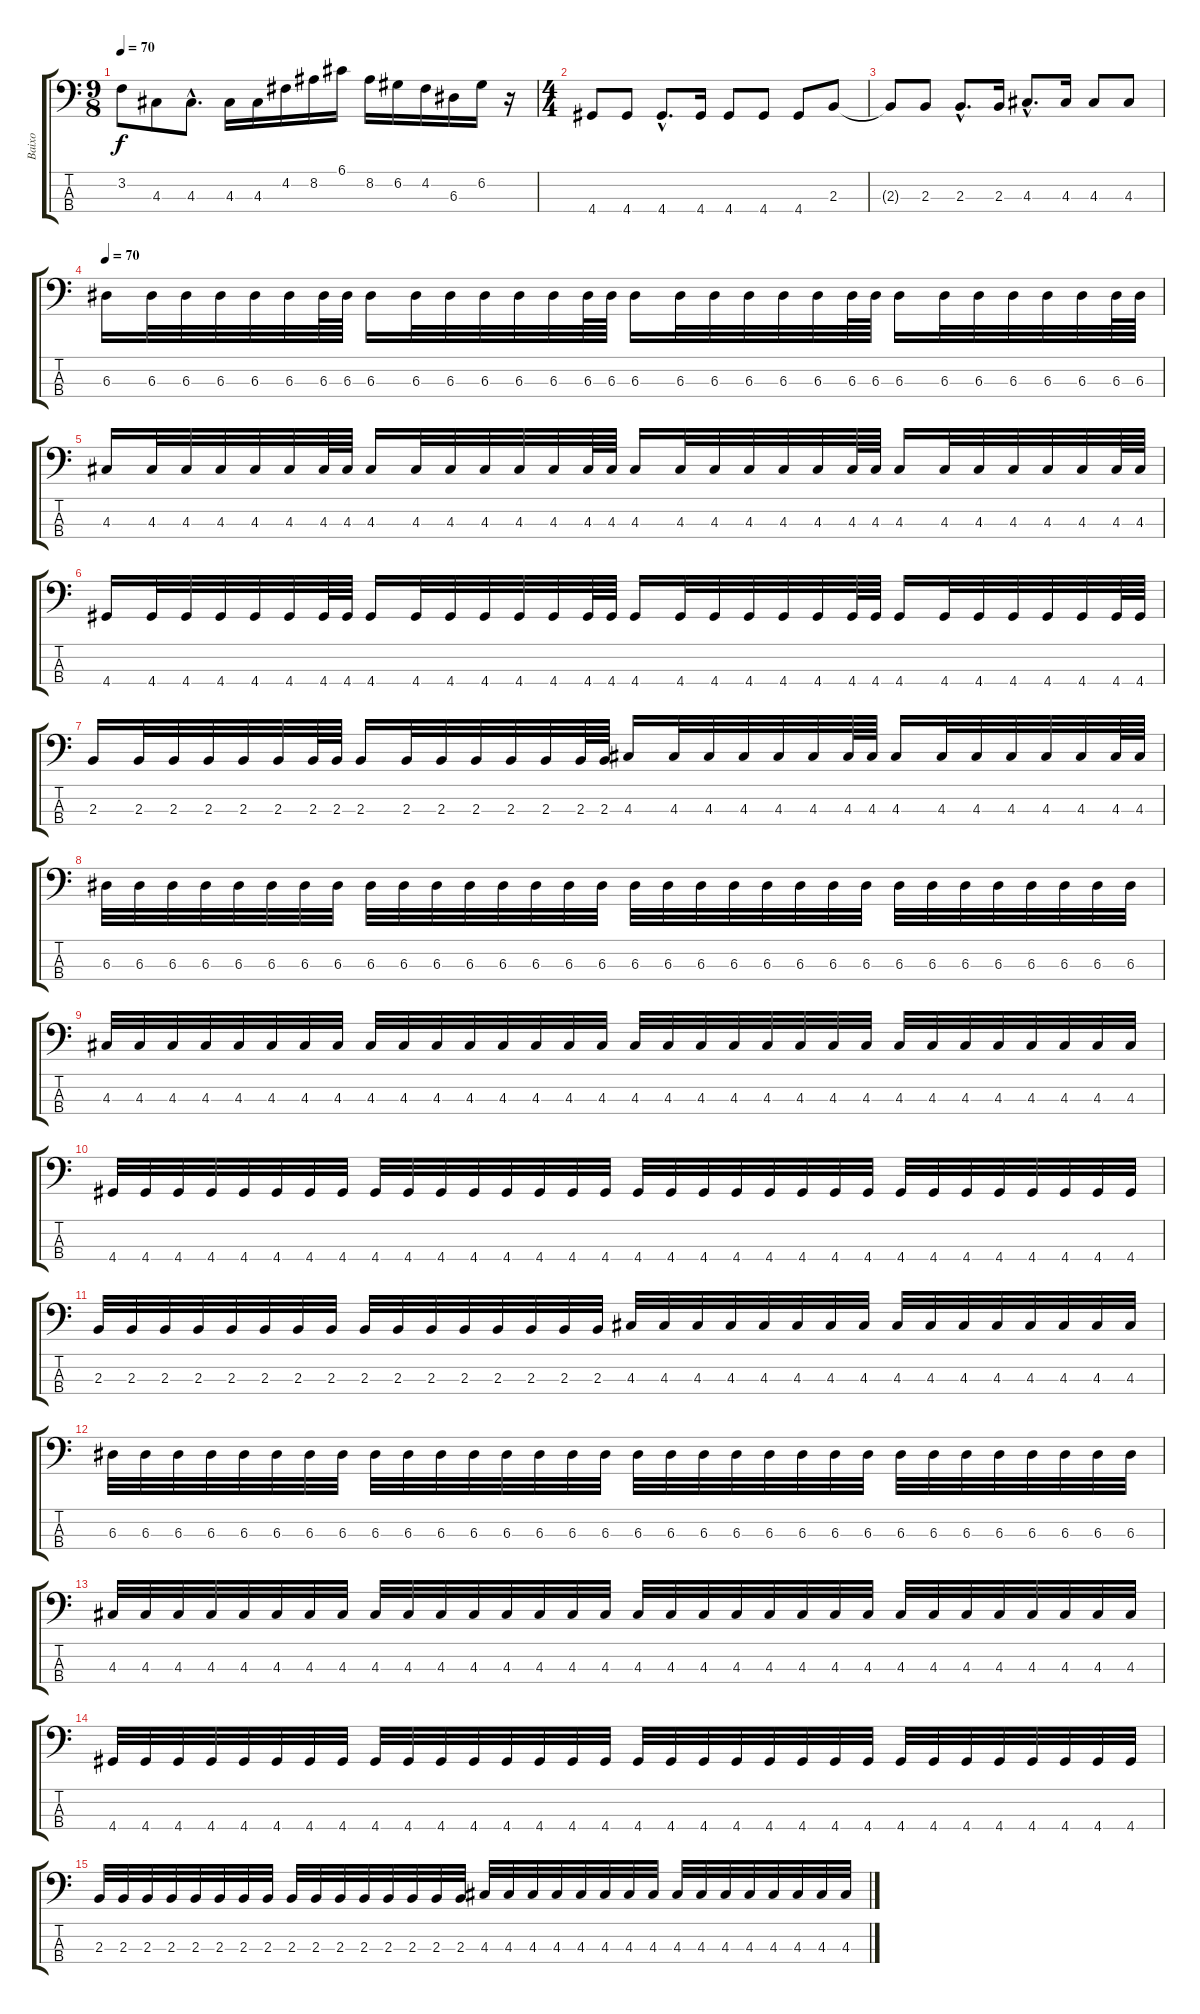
\track ("Baixo" "Baixo") {instrument electricbassfinger}
\staff {score tabs}
\tuning (G2 D2 A1 E1) {hide}
\ts (9 8)
\tempo 70
\clef f4
\ks c
3.2{t}.8{dy f} 4.3.8 4.3{hac}.8{d} 4.3.16 4.3.16 4.2.16 8.2.16 6.1.16 8.2.16 6.2.16 4.2.16 6.3.16 6.2.16 r.16 |
\ts (4 4)
4.4.8 4.4.8 4.4{hac}.8{d} 4.4.16 4.4.8 4.4.8 4.4.8 2.3.8 |
2.3{t}.8 2.3.8 2.3{hac}.8{d} 2.3.16 4.3{hac}.8{d} 4.3.16 4.3.8 4.3.8 |
\tempo 70
6.3.16 6.3.32 6.3.32 6.3.32 6.3.32 6.3.32 6.3.64 6.3.64 6.3.16 6.3.32 6.3.32 6.3.32 6.3.32 6.3.32 6.3.64 6.3.64 6.3.16 6.3.32 6.3.32 6.3.32 6.3.32 6.3.32 6.3.64 6.3.64 6.3.16 6.3.32 6.3.32 6.3.32 6.3.32 6.3.32 6.3.64 6.3.64 |
4.3.16 4.3.32 4.3.32 4.3.32 4.3.32 4.3.32 4.3.64 4.3.64 4.3.16 4.3.32 4.3.32 4.3.32 4.3.32 4.3.32 4.3.64 4.3.64 4.3.16 4.3.32 4.3.32 4.3.32 4.3.32 4.3.32 4.3.64 4.3.64 4.3.16 4.3.32 4.3.32 4.3.32 4.3.32 4.3.32 4.3.64 4.3.64 |
4.4.16 4.4.32 4.4.32 4.4.32 4.4.32 4.4.32 4.4.64 4.4.64 4.4.16 4.4.32 4.4.32 4.4.32 4.4.32 4.4.32 4.4.64 4.4.64 4.4.16 4.4.32 4.4.32 4.4.32 4.4.32 4.4.32 4.4.64 4.4.64 4.4.16 4.4.32 4.4.32 4.4.32 4.4.32 4.4.32 4.4.64 4.4.64 |
2.3.16 2.3.32 2.3.32 2.3.32 2.3.32 2.3.32 2.3.64 2.3.64 2.3.16 2.3.32 2.3.32 2.3.32 2.3.32 2.3.32 2.3.64 2.3.64 4.3.16 4.3.32 4.3.32 4.3.32 4.3.32 4.3.32 4.3.64 4.3.64 4.3.16 4.3.32 4.3.32 4.3.32 4.3.32 4.3.32 4.3.64 4.3.64 |
6.3.32 6.3.32 6.3.32 6.3.32 6.3.32 6.3.32 6.3.32 6.3.32 6.3.32 6.3.32 6.3.32 6.3.32 6.3.32 6.3.32 6.3.32 6.3.32 6.3.32 6.3.32 6.3.32 6.3.32 6.3.32 6.3.32 6.3.32 6.3.32 6.3.32 6.3.32 6.3.32 6.3.32 6.3.32 6.3.32 6.3.32 6.3.32 |
4.3.32{volume 11} 4.3.32 4.3.32 4.3.32 4.3.32 4.3.32 4.3.32 4.3.32 4.3.32 4.3.32 4.3.32 4.3.32 4.3.32 4.3.32 4.3.32 4.3.32 4.3.32 4.3.32 4.3.32 4.3.32 4.3.32 4.3.32 4.3.32 4.3.32 4.3.32 4.3.32 4.3.32 4.3.32 4.3.32 4.3.32 4.3.32 4.3.32 |
4.4.32 4.4.32 4.4.32 4.4.32 4.4.32 4.4.32 4.4.32 4.4.32 4.4.32 4.4.32 4.4.32 4.4.32 4.4.32 4.4.32 4.4.32 4.4.32 4.4.32 4.4.32 4.4.32 4.4.32 4.4.32 4.4.32 4.4.32 4.4.32 4.4.32 4.4.32 4.4.32 4.4.32 4.4.32 4.4.32 4.4.32 4.4.32 |
2.3.32{volume 9} 2.3.32 2.3.32 2.3.32 2.3.32 2.3.32 2.3.32 2.3.32 2.3.32 2.3.32 2.3.32 2.3.32 2.3.32 2.3.32 2.3.32 2.3.32 4.3.32 4.3.32 4.3.32 4.3.32 4.3.32 4.3.32 4.3.32 4.3.32 4.3.32 4.3.32 4.3.32 4.3.32 4.3.32 4.3.32 4.3.32 4.3.32 |
6.3.32 6.3.32 6.3.32 6.3.32 6.3.32 6.3.32 6.3.32 6.3.32 6.3.32 6.3.32 6.3.32 6.3.32 6.3.32 6.3.32 6.3.32 6.3.32 6.3.32 6.3.32 6.3.32 6.3.32 6.3.32 6.3.32 6.3.32 6.3.32 6.3.32{volume 5} 6.3.32 6.3.32 6.3.32 6.3.32 6.3.32 6.3.32 6.3.32 |
4.3.32 4.3.32 4.3.32 4.3.32 4.3.32 4.3.32 4.3.32 4.3.32 4.3.32 4.3.32 4.3.32 4.3.32 4.3.32 4.3.32 4.3.32 4.3.32 4.3.32 4.3.32 4.3.32 4.3.32 4.3.32 4.3.32 4.3.32 4.3.32 4.3.32 4.3.32 4.3.32 4.3.32 4.3.32 4.3.32 4.3.32 4.3.32 |
4.4.32{volume 0} 4.4.32 4.4.32 4.4.32 4.4.32 4.4.32 4.4.32 4.4.32 4.4.32 4.4.32 4.4.32 4.4.32 4.4.32 4.4.32 4.4.32 4.4.32 4.4.32 4.4.32 4.4.32 4.4.32 4.4.32 4.4.32 4.4.32 4.4.32 4.4.32 4.4.32 4.4.32 4.4.32 4.4.32 4.4.32 4.4.32 4.4.32 |
2.3.32 2.3.32 2.3.32 2.3.32 2.3.32 2.3.32 2.3.32 2.3.32 2.3.32 2.3.32 2.3.32 2.3.32 2.3.32 2.3.32 2.3.32 2.3.32 4.3.32 4.3.32 4.3.32 4.3.32 4.3.32 4.3.32 4.3.32 4.3.32 4.3.32 4.3.32 4.3.32 4.3.32 4.3.32 4.3.32 4.3.32 4.3.32
